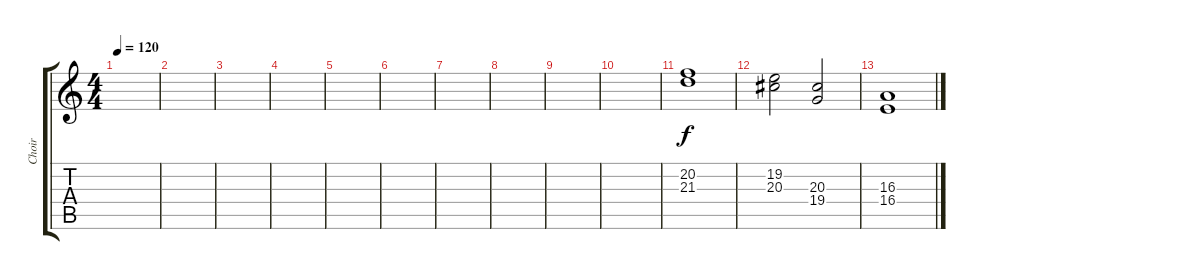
\track ("Choir" "Choir") {instrument lead6voice}
\staff {score tabs}
\tuning (D4 A3 F3 C3 G2 D2) {hide}
\ts (4 4)
\tempo 120
\clef g2
\ks c
|
|
|
|
|
|
|
|
|
|
(20.2 21.3).1 |
(19.2 20.3).2 (20.3 19.4).2 |
(16.3 16.4).1{volume 0}
